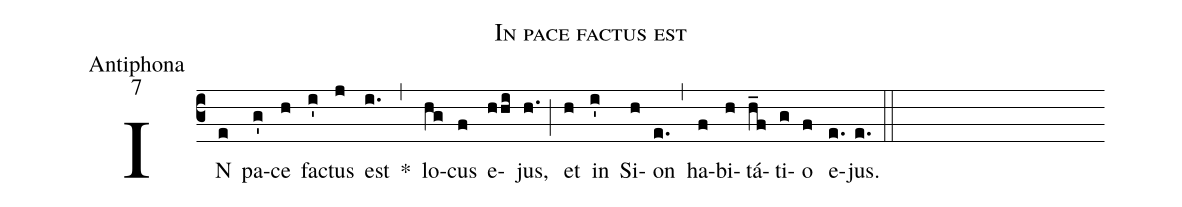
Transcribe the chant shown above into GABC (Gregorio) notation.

name:In pace factus est;
office-part:Antiphona;
mode:7;
%%
(c3) IN(e) pa(g')ce(h) fa(i')ctus(j) est(i.) *(,) lo(hg)cus(f) e(hhi)jus,(h.) (;) et(h) in(i') Si(h)on(e.) (,) <nlba>ha(f)bi(h)tá(h_f)ti(g)o</nlba>(f) e(e.)jus.(e.) (::)
